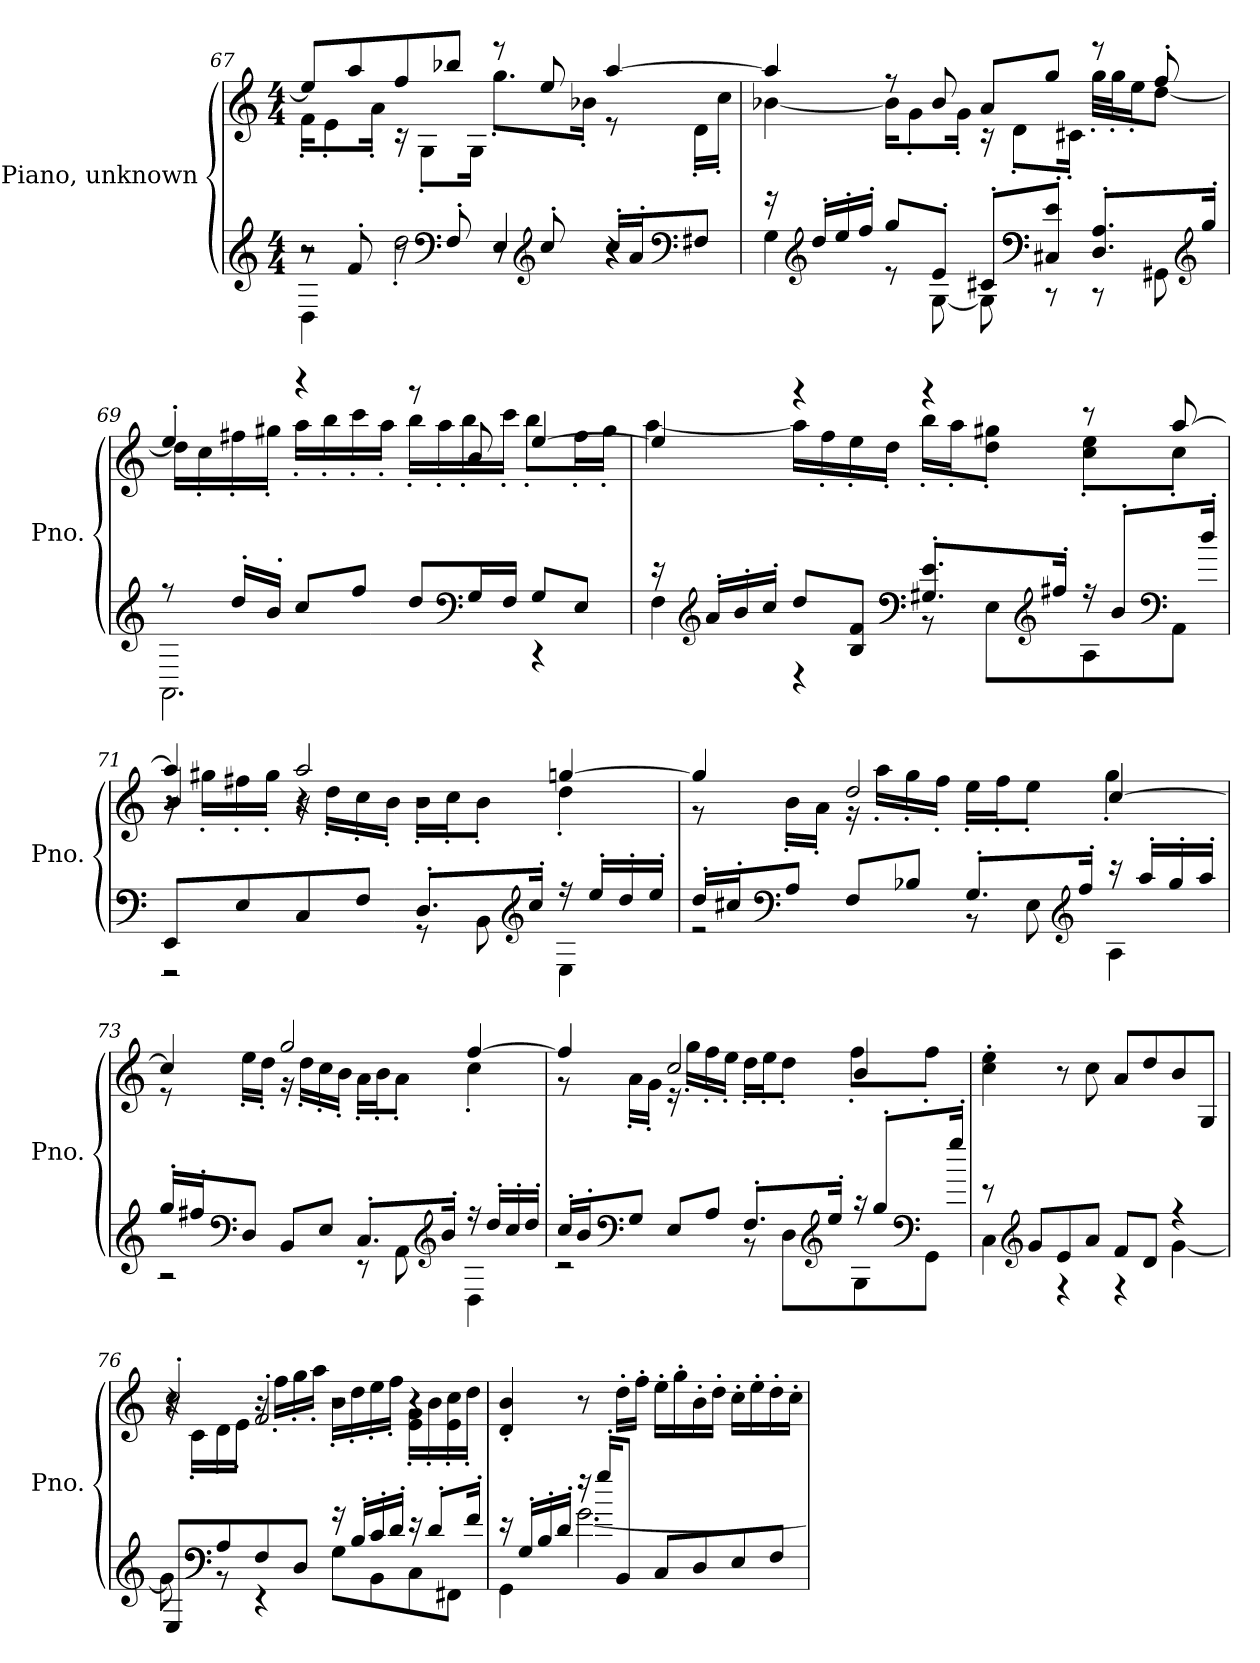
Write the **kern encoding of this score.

**kern	**kern
*part1	*part1
*staff2	*staff1
*I"Piano, unknown	*
*I'Pno.	*
*clefG2	*clefG2
*k[]	*k[]
*M4/4	*M4/4
=67	=67
*^	*^
*	*^	*	*
8r	4D\	2r	8ee/L]	16f'\KL
.	.	.	.	8e'\
8f'/	.	.	8aa/	.
.	.	.	.	16a'\Jk
8r	2dd'\	.	8ff/	16r
.	.	.	.	8G'\L
*clefF4	*	*	*	*
8F'/	.	.	8bb-X/J	.
.	.	.	.	16G\Jk
8r	.	4E/	8r	8.gg'\L
*clefG2	*	*	*	*
8cc'/	.	.	8ee/	.
.	.	.	.	16b-X'\Jk
16cc'/LL	4r	4r	[4aa/	8r
16a'/J	.	.	.	.
*clefF4	*	*	*	*
8F#X/J	.	.	.	16d'\LL
.	.	.	.	16cc'\JJ
*	*v	*v	*	*
!!LO:LB:g=z	!!
=68	=68	=68	=68
16r	4G\	4aa/]	[4b-X\
*clefG2	*	*	*
16dd'/LL	.	.	.
16ee'/	.	.	.
16ff'/JJ	.	.	.
8gg/L	8r	8r	16b-\KL]
.	.	.	8g'\
8e'/J	[8G\	8b-/	.
.	.	.	16g'\Jk
8c#X'/L	8G\]	8a/L	16r
.	.	.	8d'\L
*clefF4	*	*	*
8C#X/' 8e/'J	8r	8gg/J	.
.	.	.	16c#X'\Jk
8.D/' 8.A/'L	8r	8r	32gg'\LLL
.	.	.	32gg'\J
.	.	.	16ee'\J
.	8GG#X\	8ff'/	[8dd\J
*clefG2	*	*	*
16gg'/Jk	.	.	.
=69	=69	=69	=69
8r	2.AA\	4ee'/	16dd\LL]
.	.	.	16cc'\
16dd'/LL	.	.	16ff#X'\
16b'/JJ	.	.	16gg#X'\JJ
8cc/L	.	4r	16aa'\LL
.	.	.	16bb'\
8ff/J	.	.	16ccc'\
.	.	.	16aa'\JJ
8dd/L	.	8r	16bb'\LL
.	.	.	16aa'\
*clefF4	*	*	*
16G/L	.	8b/	16bb'\
16F/JJ	.	.	16ccc'\JJ
8G/L	4r	[4ee/	8bb'\L
8E/J	.	.	16ff#'\L
.	.	.	16gg#'\JJ
!!LO:LB:g=z	!!
=70	=70	=70	=70
16r	4F\	4ee/]	[4aa\
*clefG2	*	*	*
16a'/LL	.	.	.
16b'/	.	.	.
16cc'/JJ	.	.	.
8dd/L	4r	4r	16aa\LL]
.	.	.	16ff'\
8B/ 8f/J	.	.	16ee'\
.	.	.	16dd'\JJ
*clefF4	*	*	*
8.G#X/' 8.e/'L	8r	4r	16bb'\LL
.	.	.	16aa'\J
.	8E\L	.	8dd\' 8gg#X\'J
*clefG2	*	*	*
16ff#X'/Jk	.	.	.
16r	8A\	8r	8cc\' 8ee\'L
8b'/L	.	.	.
*clefF4	*	*	*
.	8AA\J	[8aa/	8cc'\J
16dd'/Jk	.	.	.
=71	=71	=71	=71
*	*	*	*^
8EE/L	2r	4aa/]	16r	4b/
.	.	.	16gg#X'\LL	.
8E/	.	.	16ff#X'\	.
.	.	.	16gg#'\JJ	.
8C/	.	2aa/	16r	4r
.	.	.	16dd'\LL	.
8F/J	.	.	16cc'\	.
.	.	.	16b'\JJ	.
8.D'/L	8r	.	16b'\LL	2r
.	.	.	16cc'\J	.
.	8BB\	.	8b'\J	.
*clefG2	*	*	*	*
16cc'/Jk	.	.	.	.
16r	4E\	[4ggn/	4dd'\	.
16ee'/LL	.	.	.	.
16dd'/	.	.	.	.
16ee'/JJ	.	.	.	.
*	*	*	*v	*v
!!LO:LB:g=z
=72	=72	=72	=72
16dd'/LL	2r	4gg/]	8r
16cc#X'/J	.	.	.
*clefF4	*	*	*
8A/J	.	.	16b'\LL
.	.	.	16a'\JJ
8F/L	.	2dd/	16r
.	.	.	16aa'\LL
8B-X/J	.	.	16gg'\
.	.	.	16ff'\JJ
8.G'/L	8r	.	16ee'\LL
.	.	.	16ff'\J
.	8E\	.	8ee'\J
*clefG2	*	*	*
16ff'/Jk	.	.	.
16r	4A\	[4cc/	4gg'\
16aa'/LL	.	.	.
16gg'/	.	.	.
16aa'/JJ	.	.	.
=73	=73	=73	=73
16gg'/LL	2r	4cc/]	8r
16ff#X'/J	.	.	.
*clefF4	*	*	*
8D/J	.	.	16ee'\LL
.	.	.	16dd'\JJ
8BB/L	.	2gg/	16r
.	.	.	16dd'\LL
8E/J	.	.	16cc'\
.	.	.	16b'\JJ
8.C'/L	8r	.	16a'\LL
.	.	.	16b'\J
.	8AA\	.	8a'\J
*clefG2	*	*	*
16b'/Jk	.	.	.
16r	4D\	[4ff/	4cc'\
16dd'/LL	.	.	.
16cc'/	.	.	.
16dd'/JJ	.	.	.
!!LO:LB:g=z	!!
=74	=74	=74	=74
16cc'/LL	2r	4ff/]	8r
16b'/J	.	.	.
*clefF4	*	*	*
8G/J	.	.	16a'\LL
.	.	.	16g'\JJ
8E/L	.	2cc/	16r
.	.	.	16gg'\LL
8A/J	.	.	16ff'\
.	.	.	16ee'\JJ
8.F'/L	8r	.	16dd'\LL
.	.	.	16ee'\J
.	8D\L	.	8dd'\J
*clefG2	*	*	*
16ee'/Jk	.	.	.
16r	8G\	4b/	8ff'\L
8gg'/L	.	.	.
*clefF4	*	*	*
.	8GG\J	.	8ff'\J
16gg'/Jk	.	.	.
*	*	*v	*v
=75	=75	=75
8r	4C\	4cc\' 4ee\'
*clefG2	*	*
8g/L	.	.
8e/	4r	8r
8a/J	.	8cc\
8f/L	4r	8a/L
8d/J	.	8dd/
4r	[4g\	8b/
.	.	8G/J
!!LO:PB:g=z
=76	=76	=76
*	*	*^
*	*	*	*^
8E/L	8g\]	2cc'/	16r	4r
.	.	.	16c'\LL	.
*clefF4	*	*	*	*
8A/	8r	.	16d'\	.
.	.	.	16e'\JJ	.
8F/	4r	.	16r	2f'/
.	.	.	16ff'\LL	.
8D/J	.	.	16gg'\	.
.	.	.	16aa'\JJ	.
16r	8G\L	2r	16b'\LL	.
16B'/LL	.	.	16dd'\	.
16c'/	8BB\	.	16ee'\	.
16d'/JJ	.	.	16ff'\JJ	.
16r	8C\	.	16e\' 16g\'LL	4r
8d'/L	.	.	16b'\	.
.	8FF#X\J	.	16e\' 16cc\'	.
16f'/Jk	.	.	16dd'\JJ	.
*	*	*v	*v	*v
=77	=77	=77
16r	4GG\	4d/' 4b/'
16G'/LL	.	.
16B'/	.	.
16d'/JJ	.	.
16r	[2.g\	8r
16gg'/KL	.	.
8BB/J	.	16dd'\LL
.	.	16ff'\JJ
8C/L	.	16ee'\LL
.	.	16gg'\
8D/	.	16b'\
.	.	16dd'\JJ
8E/	.	16cc'\LL
.	.	16ee'\
8F/J	.	16dd'\
.	.	16cc'\JJ
*v	*v	*
=	=
*-	*-
